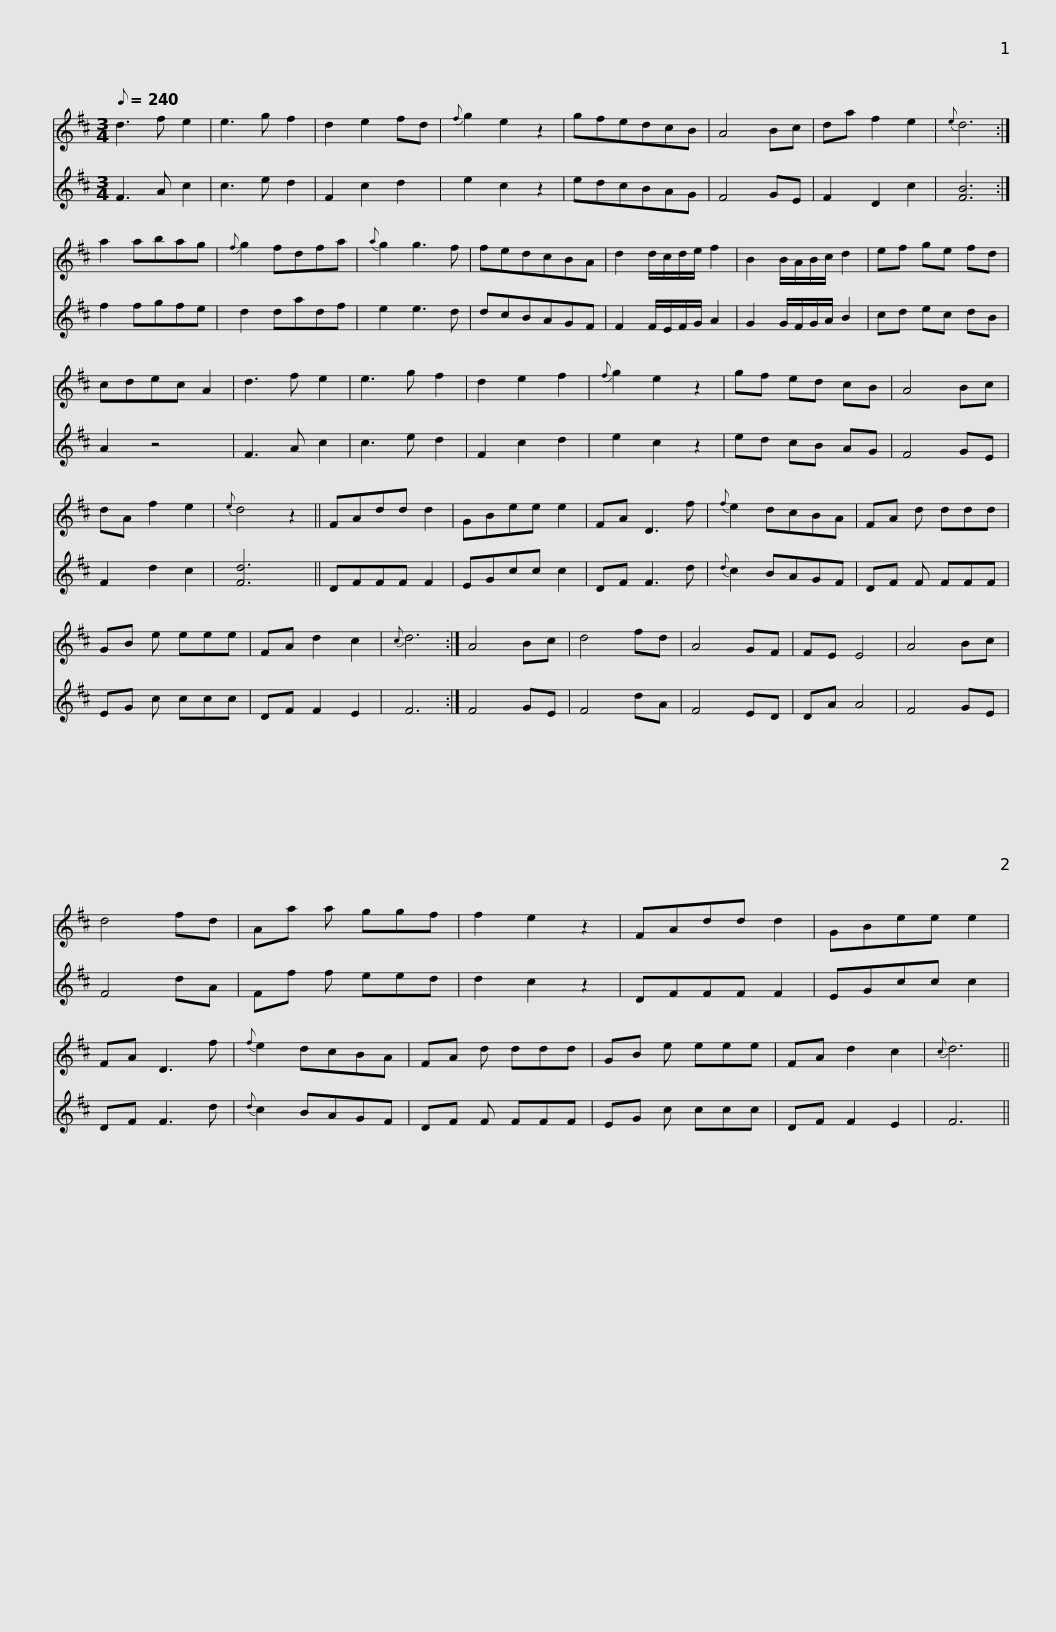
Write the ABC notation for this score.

X:1
%%score 1 2
L:1/8
Q:1/8=240
M:3/4
I:linebreak $
K:D
V:1 treble
V:2 treble
V:1
 d3 f e2 | e3 g f2 | d2 e2 fd |{f} g2 e2 z2 | gfedcB | %5
 A4 Bc | da f2 e2 |{e} d6 :| a2 abag |${f} g2 fdfa | %10
{a} g2 g3 f | fedcBA | d2 d/c/d/e/ f2 | B2 B/A/B/c/ d2 | ef ge fd | %15
 cdec A2 | d3 f e2 |$ e3 g f2 | d2 e2 f2 |{f} g2 e2 z2 | %20
 gf ed cB | A4 Bc | dA f2 e2 |{e} d4 z2 || FAdd d2 | %25
 GBee e2 | FA D3 f |${f} e2 dcBA | FA d ddd | GB e eee | %30
 FA d2 c2 |{c} d6 :| A4 Bc | d4 fd | A4 GF | %35
 FE E4 | A4 Bc |$ d4 fd | Aa a ggf | f2 e2 z2 | %40
 FAdd d2 | GBee e2 | FA D3 f |{f} e2 dcBA | FA d ddd |$ %45
 GB e eee | FA d2 c2 |{c} d6 || %48
V:2
 F3 A c2 | c3 e d2 | F2 c2 d2 | e2 c2 z2 | edcBAG | %5
 F4 GE | F2 D2 c2 | [FB]6 :| f2 fgfe |$ d2 dadf | %10
 e2 e3 d | dcBAGF | F2 F/E/F/G/ A2 | G2 G/F/G/A/ B2 | cd ec dB | %15
 A2 z4 | F3 A c2 |$ c3 e d2 | F2 c2 d2 | e2 c2 z2 | %20
 ed cB AG | F4 GE | F2 d2 c2 | [Fd]6 || DFFF F2 | %25
 EGcc c2 | DF F3 d |${d} c2 BAGF | DF F FFF | EG c ccc | %30
 DF F2 E2 | F6 :| F4 GE | F4 dA | F4 ED | %35
 DA A4 | F4 GE |$ F4 dA | Ff f eed | d2 c2 z2 | %40
 DFFF F2 | EGcc c2 | DF F3 d |{d} c2 BAGF | DF F FFF |$ %45
 EG c ccc | DF F2 E2 | F6 || %48
